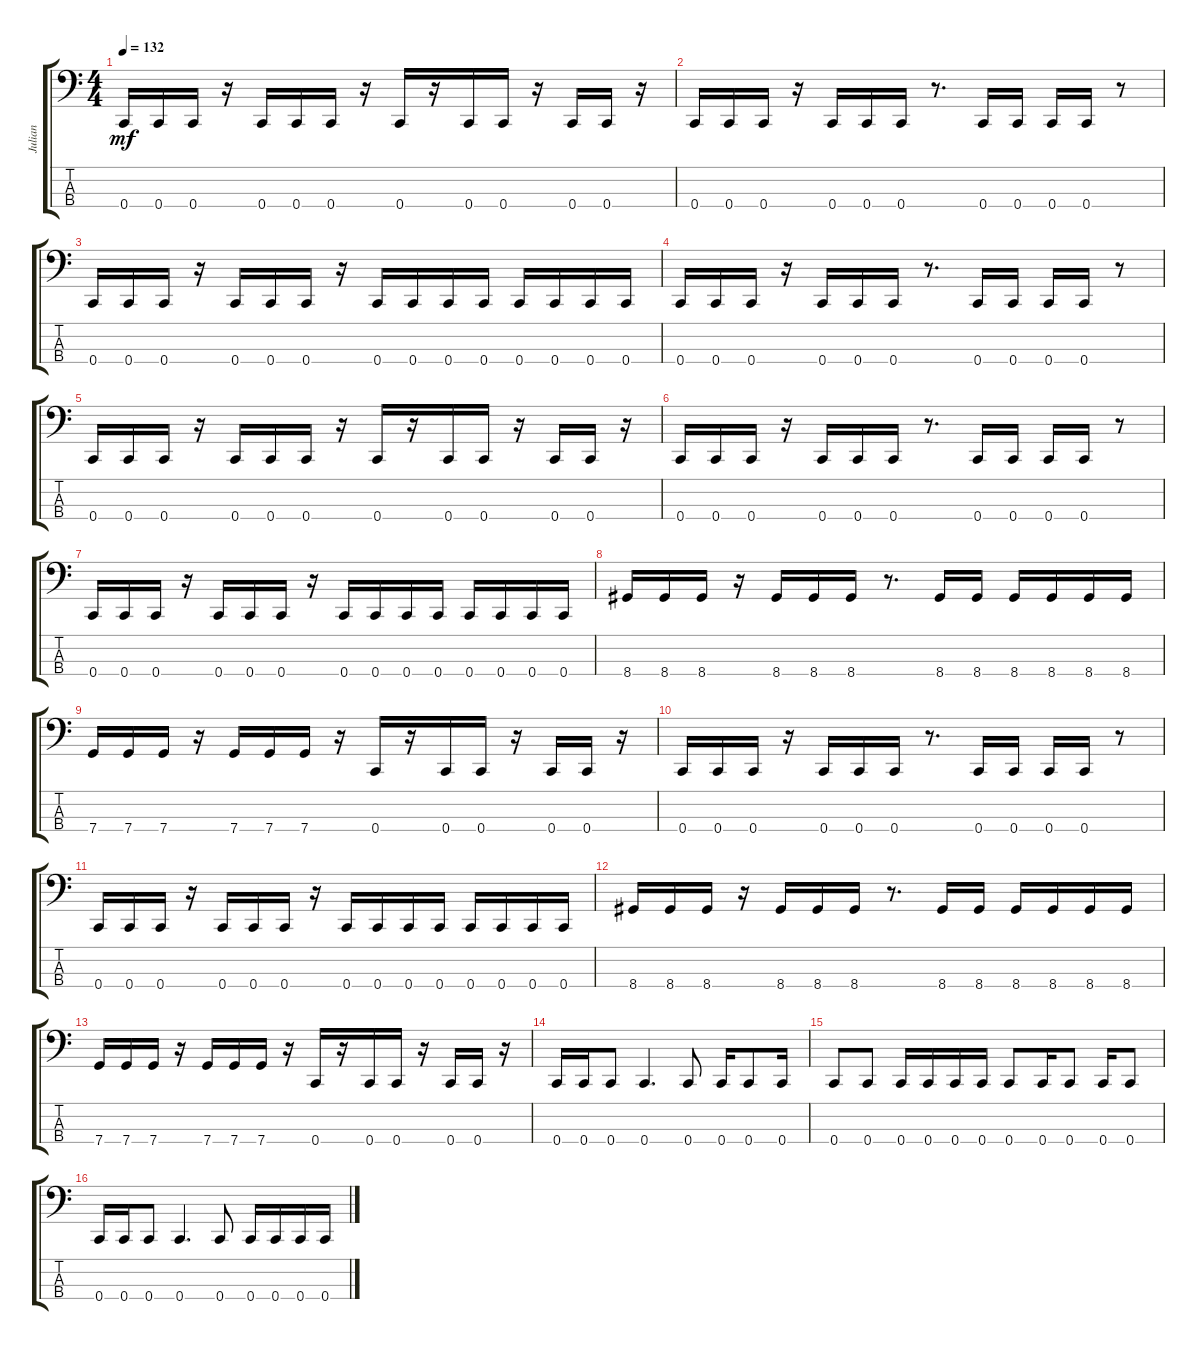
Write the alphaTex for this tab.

\track ("Julian" "Julian") {instrument electricbasspick}
\staff {score tabs}
\tuning (F2 C2 G1 C1) {hide}
\ts (4 4)
\tempo 132
\clef f4
\ks c
0.4.16{dy mf} 0.4.16 0.4.16 r.16 0.4.16 0.4.16 0.4.16 r.16 0.4.16 r.16 0.4.16 0.4.16 r.16 0.4.16 0.4.16 r.16 |
0.4.16 0.4.16 0.4.16 r.16 0.4.16 0.4.16 0.4.16 r.8{d} 0.4.16 0.4.16 0.4.16 0.4.16 r.8 |
0.4.16 0.4.16 0.4.16 r.16 0.4.16 0.4.16 0.4.16 r.16 0.4.16 0.4.16 0.4.16 0.4.16 0.4.16 0.4.16 0.4.16 0.4.16 |
0.4.16 0.4.16 0.4.16 r.16 0.4.16 0.4.16 0.4.16 r.8{d} 0.4.16 0.4.16 0.4.16 0.4.16 r.8 |
0.4.16 0.4.16 0.4.16 r.16 0.4.16 0.4.16 0.4.16 r.16 0.4.16 r.16 0.4.16 0.4.16 r.16 0.4.16 0.4.16 r.16 |
0.4.16 0.4.16 0.4.16 r.16 0.4.16 0.4.16 0.4.16 r.8{d} 0.4.16 0.4.16 0.4.16 0.4.16 r.8 |
0.4.16 0.4.16 0.4.16 r.16 0.4.16 0.4.16 0.4.16 r.16 0.4.16 0.4.16 0.4.16 0.4.16 0.4.16 0.4.16 0.4.16 0.4.16 |
8.4.16 8.4.16 8.4.16 r.16 8.4.16 8.4.16 8.4.16 r.8{d} 8.4.16 8.4.16 8.4.16 8.4.16 8.4.16 8.4.16 |
7.4.16 7.4.16 7.4.16 r.16 7.4.16 7.4.16 7.4.16 r.16 0.4.16 r.16 0.4.16 0.4.16 r.16 0.4.16 0.4.16 r.16 |
0.4.16 0.4.16 0.4.16 r.16 0.4.16 0.4.16 0.4.16 r.8{d} 0.4.16 0.4.16 0.4.16 0.4.16 r.8 |
0.4.16 0.4.16 0.4.16 r.16 0.4.16 0.4.16 0.4.16 r.16 0.4.16 0.4.16 0.4.16 0.4.16 0.4.16 0.4.16 0.4.16 0.4.16 |
8.4.16 8.4.16 8.4.16 r.16 8.4.16 8.4.16 8.4.16 r.8{d} 8.4.16 8.4.16 8.4.16 8.4.16 8.4.16 8.4.16 |
7.4.16 7.4.16 7.4.16 r.16 7.4.16 7.4.16 7.4.16 r.16 0.4.16 r.16 0.4.16 0.4.16 r.16 0.4.16 0.4.16 r.16 |
0.4.16 0.4.16 0.4.8 0.4.4{d} 0.4.8 0.4.16 0.4.8 0.4.16 |
0.4.8 0.4.8 0.4.16 0.4.16 0.4.16 0.4.16 0.4.8 0.4.16 0.4.8 0.4.16 0.4.8 |
0.4.16 0.4.16 0.4.8 0.4.4{d} 0.4.8 0.4.16 0.4.16 0.4.16 0.4.16
